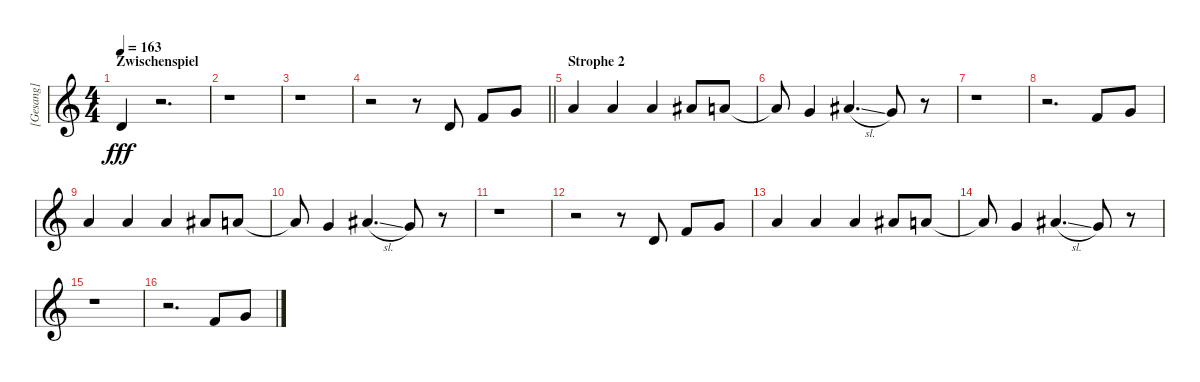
\track ("[Gesang]" "[Gesang]") {instrument tenorsax}
\staff {score}
\tuning (E4 B3 G3 D3 A2 E2) {hide}
\ts (4 4)
\section ("" "Zwischenspiel")
\tempo 163
\clef g2
\ks c
3.2{t}.4{dy fff} r.2{d} |
r.1 |
r.1 |
\barLineRight lightlight
r.2 r.8 3.2.8{volume 14} 1.1.8 3.1.8 |
\section ("" "Strophe 2")
5.1.4 5.1.4 5.1.4 6.1.8 5.1.8 |
5.1{t}.8 3.1.4 6.1{sl}.4{d} 3.1.8 r.8 |
r.1 |
r.2{d} 1.1.8 3.1.8 |
5.1.4 5.1.4 5.1.4 6.1.8 5.1.8 |
5.1{t}.8 3.1.4 6.1{sl}.4{d} 3.1.8 r.8 |
r.1 |
r.2 r.8 3.2.8 1.1.8 3.1.8 |
5.1.4 5.1.4 5.1.4 6.1.8 5.1.8 |
5.1{t}.8 3.1.4 6.1{sl}.4{d} 3.1.8 r.8 |
r.1 |
r.2{d} 1.1.8 3.1.8
